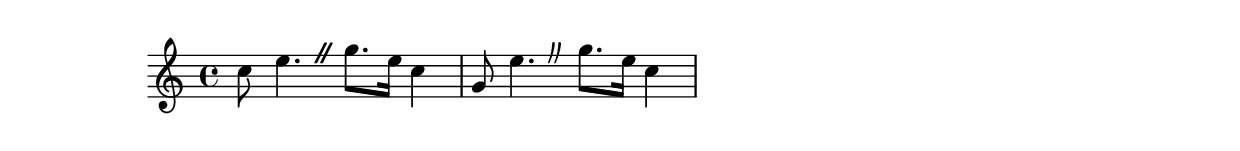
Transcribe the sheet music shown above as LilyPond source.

%% Do not edit this file; it is automatically
%% generated from LSR http://lsr.dsi.unimi.it
%% This file is in the public domain.
\version "2.13.16"

\header {
  lsrtags = "expressive-marks, tweaks-and-overrides"

%% Translation of GIT committish: 5a7301fc350ffc3ab5bd3a2084c91666c9e9a549
  texidoces = "
Las marcas de cesura se pueden crear sobreescribiendo la propiedad
@code{'text} del objeto @code{BreathingSign}.  También está disponible
una marca de cesura curva.

"
  doctitlees = "Insertar una cesura"

%% Translation of GIT committish: 0a868be38a775ecb1ef935b079000cebbc64de40
 texidocde = "
Zäsurzeichen können erstellt werden, indem die @code{'text}-Eigenschaft
des @code{BreathingSign}-Objektes verändert wird.  Ein gekrümmtes
Zäsurzeichen ist auch möglich.
"
  doctitlede = "Eine Zäsur einfügen"
%% Translation of GIT committish: 217cd2b9de6e783f2a5c8a42be9c70a82195ad20
  texidocfr = "
Une surcharge de la propriété @code{'text} de l'objet
@code{BreathingSign} permet de créer une marque de césure.  LilyPond
dispose également d'une variante courbée.

"
  doctitlefr = "Insertion d'une césure"


  texidoc = "
Caesura marks can be created by overriding the @code{'text} property of
the @code{BreathingSign} object. A curved caesura mark is also
available.

"
  doctitle = "Inserting a caesura"
} % begin verbatim

\relative c'' {
  \override BreathingSign #'text = \markup {
    \musicglyph #"scripts.caesura.straight"
  }
  c8 e4. \breathe g8. e16 c4

  \override BreathingSign #'text = \markup {
    \musicglyph #"scripts.caesura.curved"
  }
  g8 e'4. \breathe g8. e16 c4
}
